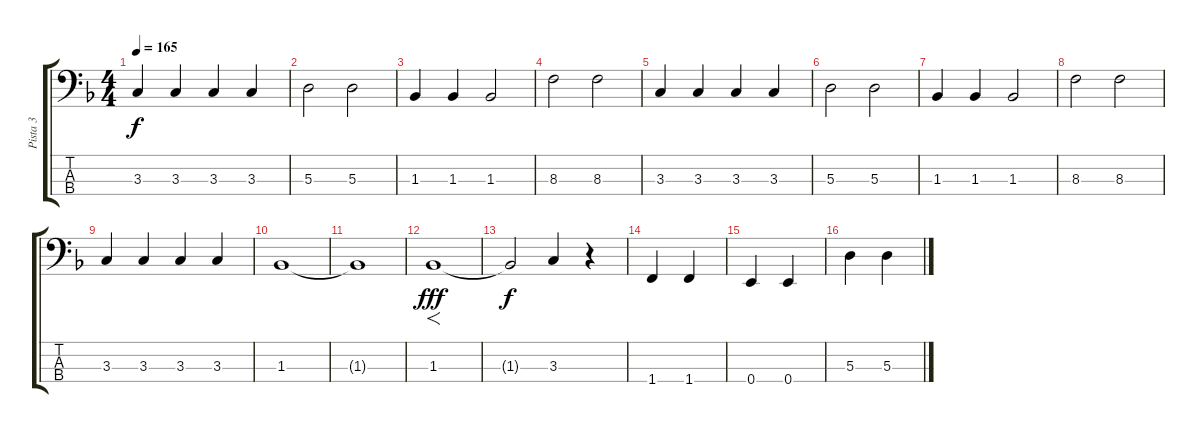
\track ("Pista 3" "Pista 3") {instrument electricbassfinger}
\staff {score tabs}
\tuning (G2 D2 A1 E1) {hide}
\ts (4 4)
\tempo 165
\clef f4
\ks f
3.3.4{dy f} 3.3.4 3.3.4 3.3.4 |
5.3.2 5.3.2 |
1.3.4 1.3.4 1.3.2 |
8.3.2 8.3.2 |
3.3.4 3.3.4 3.3.4 3.3.4 |
5.3.2 5.3.2 |
1.3.4 1.3.4 1.3.2 |
8.3.2 8.3.2 |
3.3.4 3.3.4 3.3.4 3.3.4 |
1.3.1 |
1.3{t}.1 |
1.3.1{f dy fff} |
1.3{t}.2{dy f} 3.3.4 r.4 |
1.4.4 1.4.4 |
0.4.4 0.4.4 |
5.3.4 5.3.4
